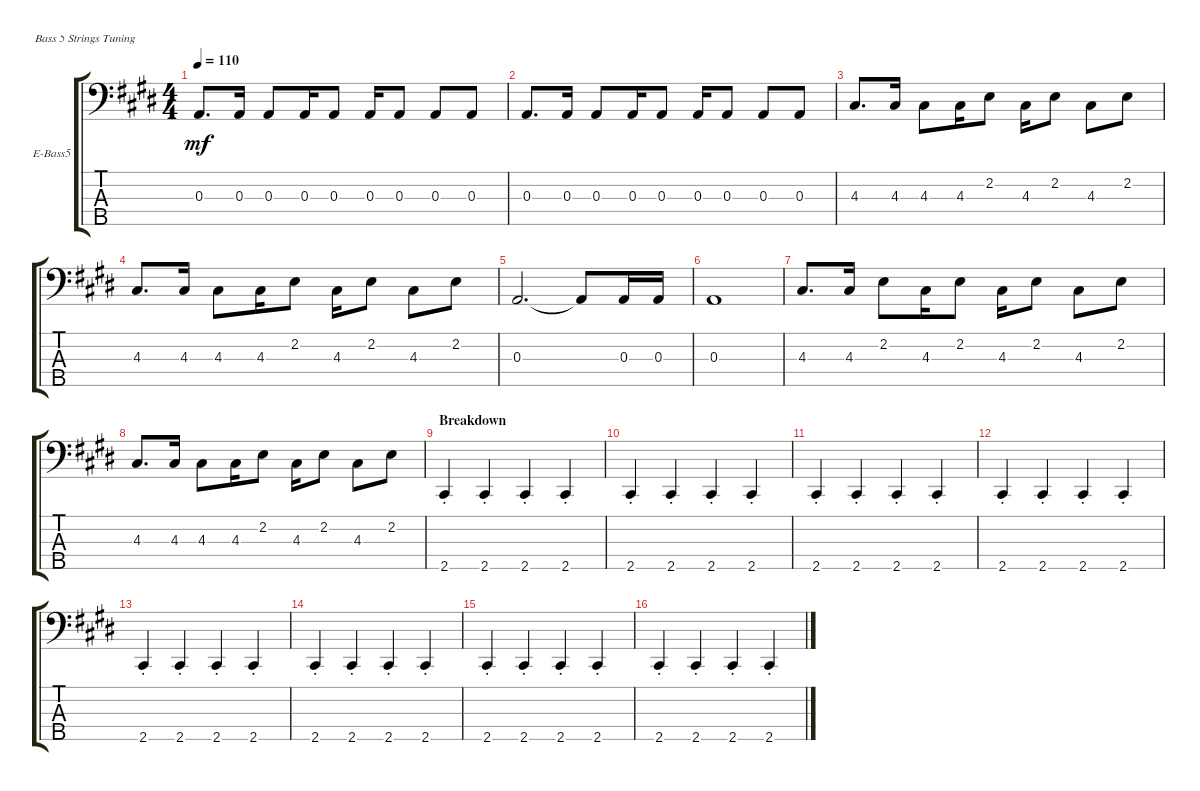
\bracketExtendMode groupsimilarinstruments
\firstSystemTrackNameOrientation horizontal
\otherSystemsTrackNameOrientation horizontal
\track ("Electric Bass" "E-Bass5") {instrument electricbassfinger}
\staff {score tabs}
\tuning (G2 D2 A1 E1 B0)
\ts (4 4)
\tempo 110
\clef f4
\scale
0.333333
\ks c#minor
0.3.8{d dy mf} 0.3.16 0.3.8 0.3.16 0.3.8 0.3.16 0.3.8 0.3.8 0.3.8 |
\scale
0.333333 0.3.8{d} 0.3.16 0.3.8 0.3.16 0.3.8 0.3.16 0.3.8 0.3.8 0.3.8 |
\scale
0.333333 4.3.8{d} 4.3.16 4.3.8 4.3.16 2.2.8 4.3.16 2.2.8 4.3.8 2.2.8 |
\scale
0.333333 4.3.8{d} 4.3.16 4.3.8 4.3.16 2.2.8 4.3.16 2.2.8 4.3.8 2.2.8 |
\scale
0.333333 0.3.2{d} 0.3{t}.8 0.3.16 0.3.16 |
\scale
0.333333 0.3.1 |
\scale
0.333333 4.3.8{d} 4.3.16 2.2.8 4.3.16 2.2.8 4.3.16 2.2.8 4.3.8 2.2.8 |
\scale
0.333333 4.3.8{d} 4.3.16 4.3.8 4.3.16 2.2.8 4.3.16 2.2.8 4.3.8 2.2.8 |
\section ("" "Breakdown")
\scale
0.333333 2.5{st}.4 2.5{st}.4 2.5{st}.4 2.5{st}.4 |
\scale
0.333333 2.5{st}.4 2.5{st}.4 2.5{st}.4 2.5{st}.4 |
2.5{st}.4 2.5{st}.4 2.5{st}.4 2.5{st}.4 |
2.5{st}.4 2.5{st}.4 2.5{st}.4 2.5{st}.4 |
2.5{st}.4 2.5{st}.4 2.5{st}.4 2.5{st}.4 |
2.5{st}.4 2.5{st}.4 2.5{st}.4 2.5{st}.4 |
2.5{st}.4 2.5{st}.4 2.5{st}.4 2.5{st}.4 |
\scale
0.333333 2.5{st}.4 2.5{st}.4 2.5{st}.4 2.5{st}.4
